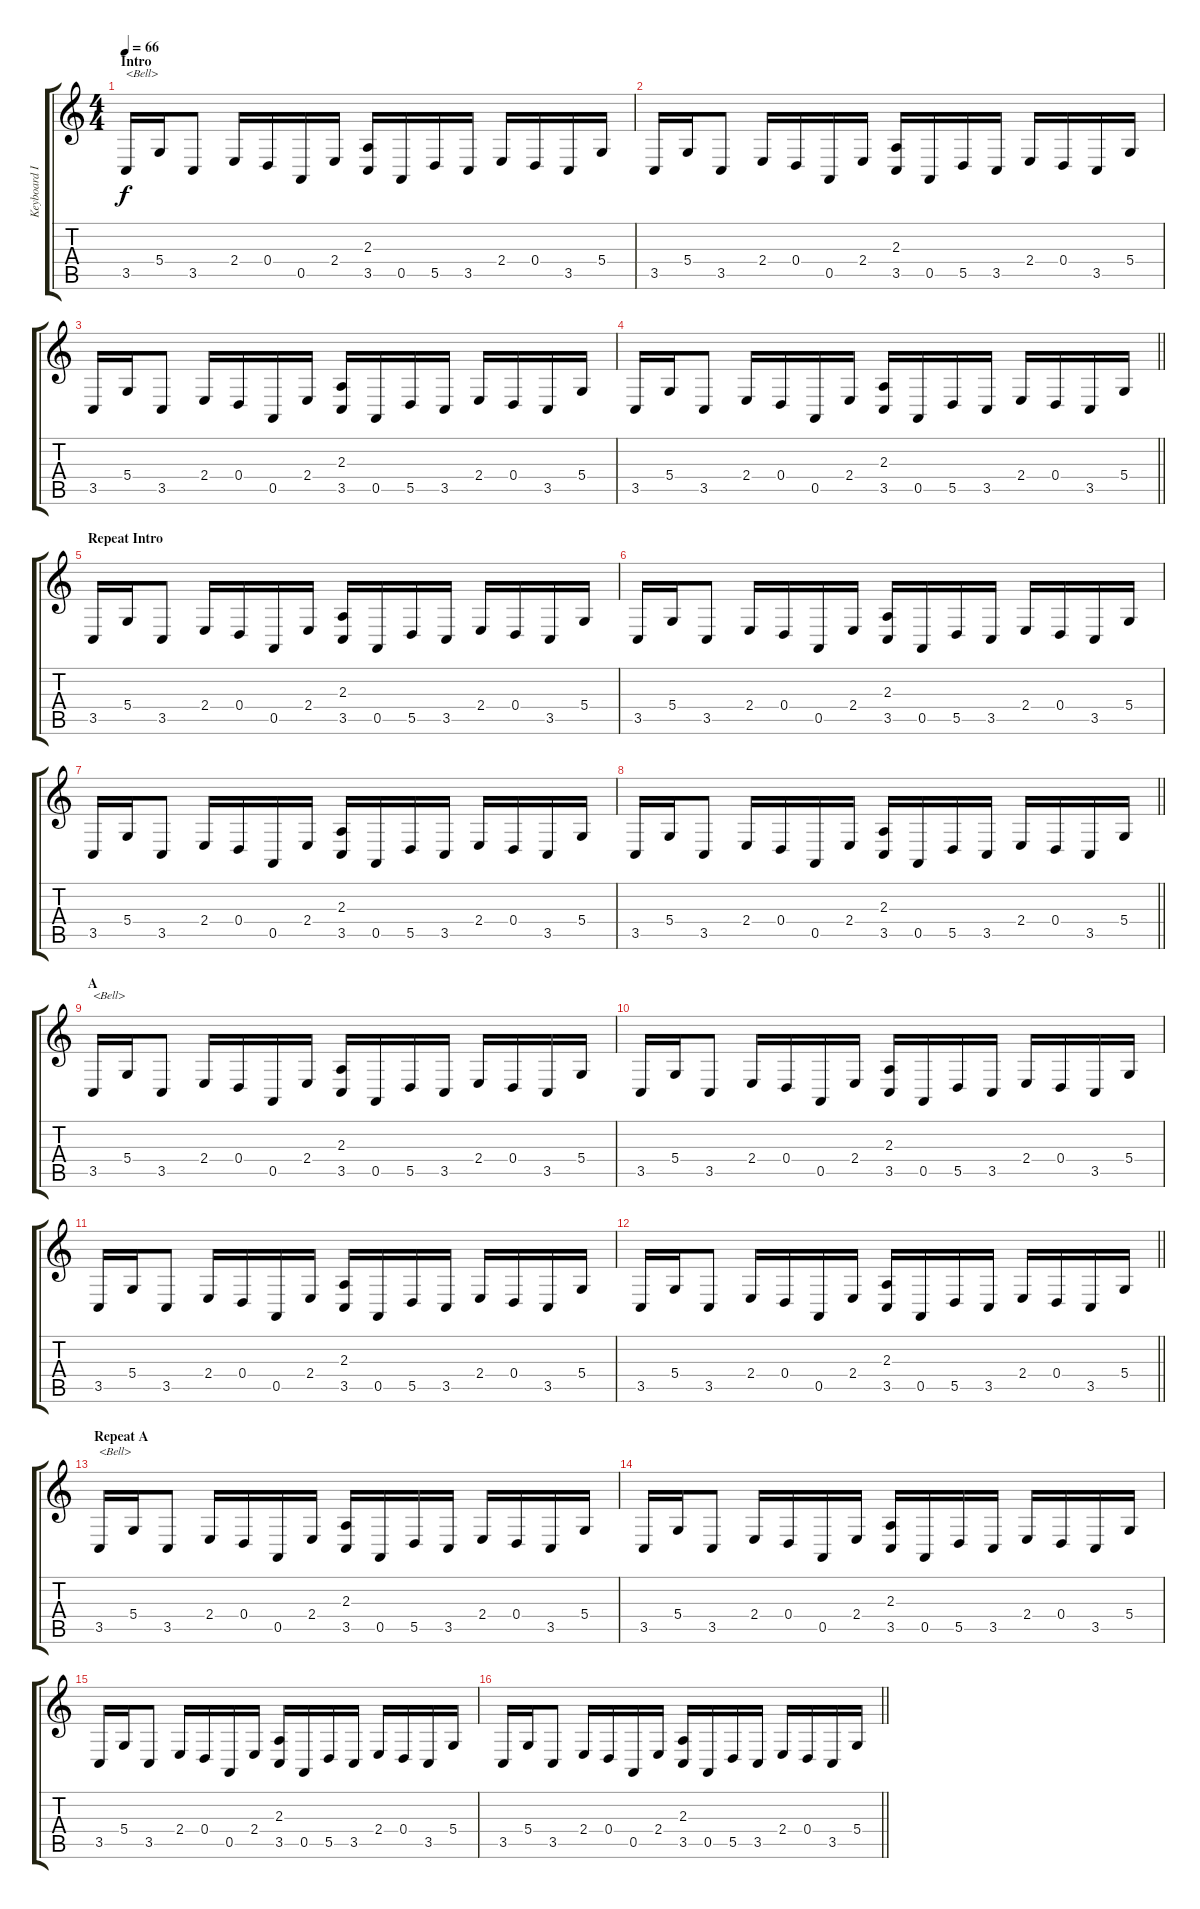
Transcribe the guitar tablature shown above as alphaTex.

\track ("Keyboard II" "Keyboard I") {instrument glockenspiel}
\staff {score tabs}
\tuning (E4 B3 G3 D3 A2 E2) {hide}
\ts (4 4)
\section ("" "Intro ")
\tempo 66
\clef g2
\ks c
3.5.16{txt "<Bell>" dy f instrument glockenspiel} 5.4.16 3.5.8 2.4.16 0.4.16 0.5.16 2.4.16 (2.3 3.5).16 0.5.16 5.5.16 3.5.16 2.4.16 0.4.16 3.5.16 5.4.16 |
3.5.16 5.4.16 3.5.8 2.4.16 0.4.16 0.5.16 2.4.16 (2.3 3.5).16 0.5.16 5.5.16 3.5.16 2.4.16 0.4.16 3.5.16 5.4.16 |
3.5.16 5.4.16 3.5.8 2.4.16 0.4.16 0.5.16 2.4.16 (2.3 3.5).16 0.5.16 5.5.16 3.5.16 2.4.16 0.4.16 3.5.16 5.4.16 |
\barLineRight lightlight
3.5.16 5.4.16 3.5.8 2.4.16 0.4.16 0.5.16 2.4.16 (2.3 3.5).16 0.5.16 5.5.16 3.5.16 2.4.16 0.4.16 3.5.16 5.4.16 |
\section ("" "Repeat Intro")
3.5.16 5.4.16 3.5.8 2.4.16 0.4.16 0.5.16 2.4.16 (2.3 3.5).16 0.5.16 5.5.16 3.5.16 2.4.16 0.4.16 3.5.16 5.4.16 |
3.5.16 5.4.16 3.5.8 2.4.16 0.4.16 0.5.16 2.4.16 (2.3 3.5).16 0.5.16 5.5.16 3.5.16 2.4.16 0.4.16 3.5.16 5.4.16 |
3.5.16 5.4.16 3.5.8 2.4.16 0.4.16 0.5.16 2.4.16 (2.3 3.5).16 0.5.16 5.5.16 3.5.16 2.4.16 0.4.16 3.5.16 5.4.16 |
\barLineRight lightlight
3.5.16 5.4.16 3.5.8 2.4.16 0.4.16 0.5.16 2.4.16 (2.3 3.5).16 0.5.16 5.5.16 3.5.16 2.4.16 0.4.16 3.5.16 5.4.16 |
\section ("" "A")
3.5.16{txt "<Bell>"} 5.4.16 3.5.8 2.4.16 0.4.16 0.5.16 2.4.16 (2.3 3.5).16 0.5.16 5.5.16 3.5.16 2.4.16 0.4.16 3.5.16 5.4.16 |
3.5.16 5.4.16 3.5.8 2.4.16 0.4.16 0.5.16 2.4.16 (2.3 3.5).16 0.5.16 5.5.16 3.5.16 2.4.16 0.4.16 3.5.16 5.4.16 |
3.5.16 5.4.16 3.5.8 2.4.16 0.4.16 0.5.16 2.4.16 (2.3 3.5).16 0.5.16 5.5.16 3.5.16 2.4.16 0.4.16 3.5.16 5.4.16 |
\barLineRight lightlight
3.5.16 5.4.16 3.5.8 2.4.16 0.4.16 0.5.16 2.4.16 (2.3 3.5).16 0.5.16 5.5.16 3.5.16 2.4.16 0.4.16 3.5.16 5.4.16 |
\section ("" "Repeat A")
3.5.16{txt "<Bell>"} 5.4.16 3.5.8 2.4.16 0.4.16 0.5.16 2.4.16 (2.3 3.5).16 0.5.16 5.5.16 3.5.16 2.4.16 0.4.16 3.5.16 5.4.16 |
3.5.16 5.4.16 3.5.8 2.4.16 0.4.16 0.5.16 2.4.16 (2.3 3.5).16 0.5.16 5.5.16 3.5.16 2.4.16 0.4.16 3.5.16 5.4.16 |
3.5.16 5.4.16 3.5.8 2.4.16 0.4.16 0.5.16 2.4.16 (2.3 3.5).16 0.5.16 5.5.16 3.5.16 2.4.16 0.4.16 3.5.16 5.4.16 |
\barLineRight lightlight
3.5.16 5.4.16 3.5.8 2.4.16 0.4.16 0.5.16 2.4.16 (2.3 3.5).16 0.5.16 5.5.16 3.5.16 2.4.16 0.4.16 3.5.16 5.4.16
